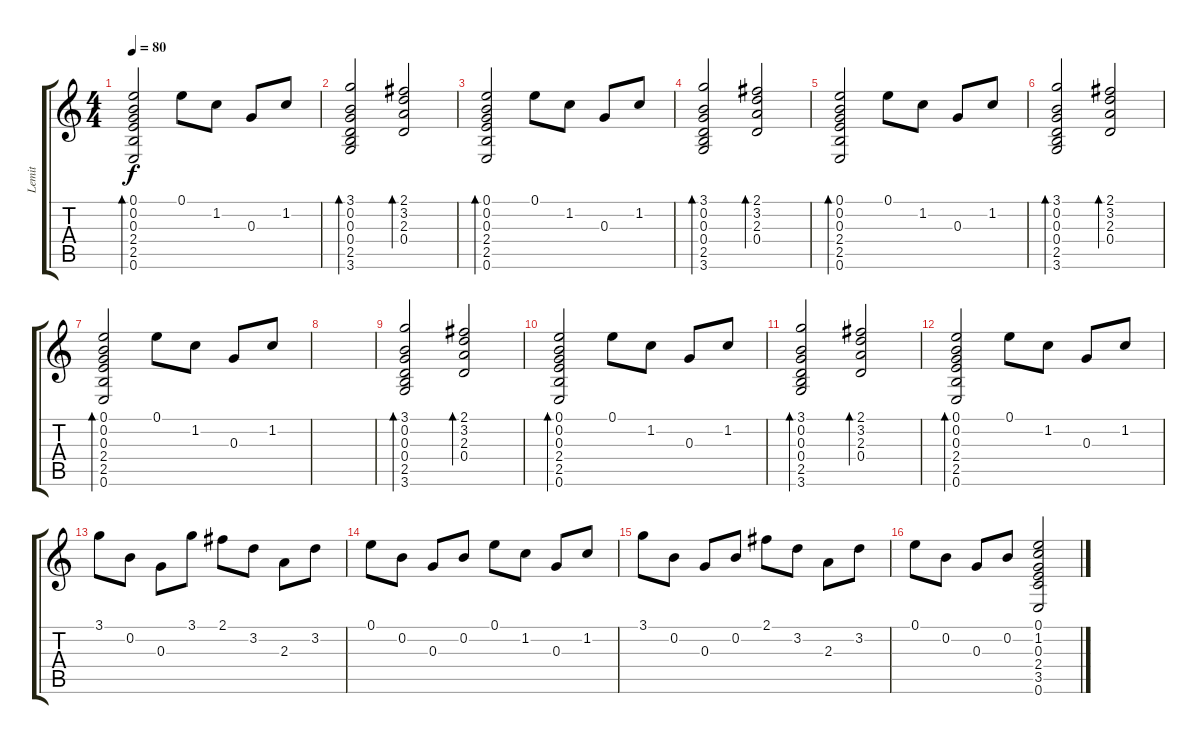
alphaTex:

\track ("Lemit" "Lemit") {instrument electricguitarjazz}
\staff {score tabs}
\tuning (E4 B3 G3 D3 A2 E2) {hide}
\ts (4 4)
\tempo 80
\clef g2
\ks c
(0.1 0.2 0.3 2.4 2.5 0.6).2{bd 60 dy f} 0.1.8 1.2.8 0.3.8 1.2.8 |
(3.1 0.2 0.3 0.4 2.5 3.6).2{bd 120} (2.1 3.2 2.3 0.4).2{bd 120} |
(0.1 0.2 0.3 2.4 2.5 0.6).2{bd 60} 0.1.8 1.2.8 0.3.8 1.2.8 |
(3.1 0.2 0.3 0.4 2.5 3.6).2{bd 120} (2.1 3.2 2.3 0.4).2{bd 120} |
(0.1 0.2 0.3 2.4 2.5 0.6).2{bd 60} 0.1.8 1.2.8 0.3.8 1.2.8 |
(3.1 0.2 0.3 0.4 2.5 3.6).2{bd 120} (2.1 3.2 2.3 0.4).2{bd 120} |
(0.1 0.2 0.3 2.4 2.5 0.6).2{bd 60} 0.1.8 1.2.8 0.3.8 1.2.8 |
|
(3.1 0.2 0.3 0.4 2.5 3.6).2{bd 120} (2.1 3.2 2.3 0.4).2{bd 120} |
(0.1 0.2 0.3 2.4 2.5 0.6).2{bd 60} 0.1.8 1.2.8 0.3.8 1.2.8 |
(3.1 0.2 0.3 0.4 2.5 3.6).2{bd 120} (2.1 3.2 2.3 0.4).2{bd 120} |
(0.1 0.2 0.3 2.4 2.5 0.6).2{bd 60} 0.1.8 1.2.8 0.3.8 1.2.8 |
3.1.8 0.2.8 0.3.8 3.1.8 2.1.8 3.2.8 2.3.8 3.2.8 |
0.1.8 0.2.8 0.3.8 0.2.8 0.1.8 1.2.8 0.3.8 1.2.8 |
3.1.8 0.2.8 0.3.8 0.2.8 2.1.8 3.2.8 2.3.8 3.2.8 |
0.1.8 0.2.8 0.3.8 0.2.8 (0.1 1.2 0.3 2.4 3.5 0.6).2
